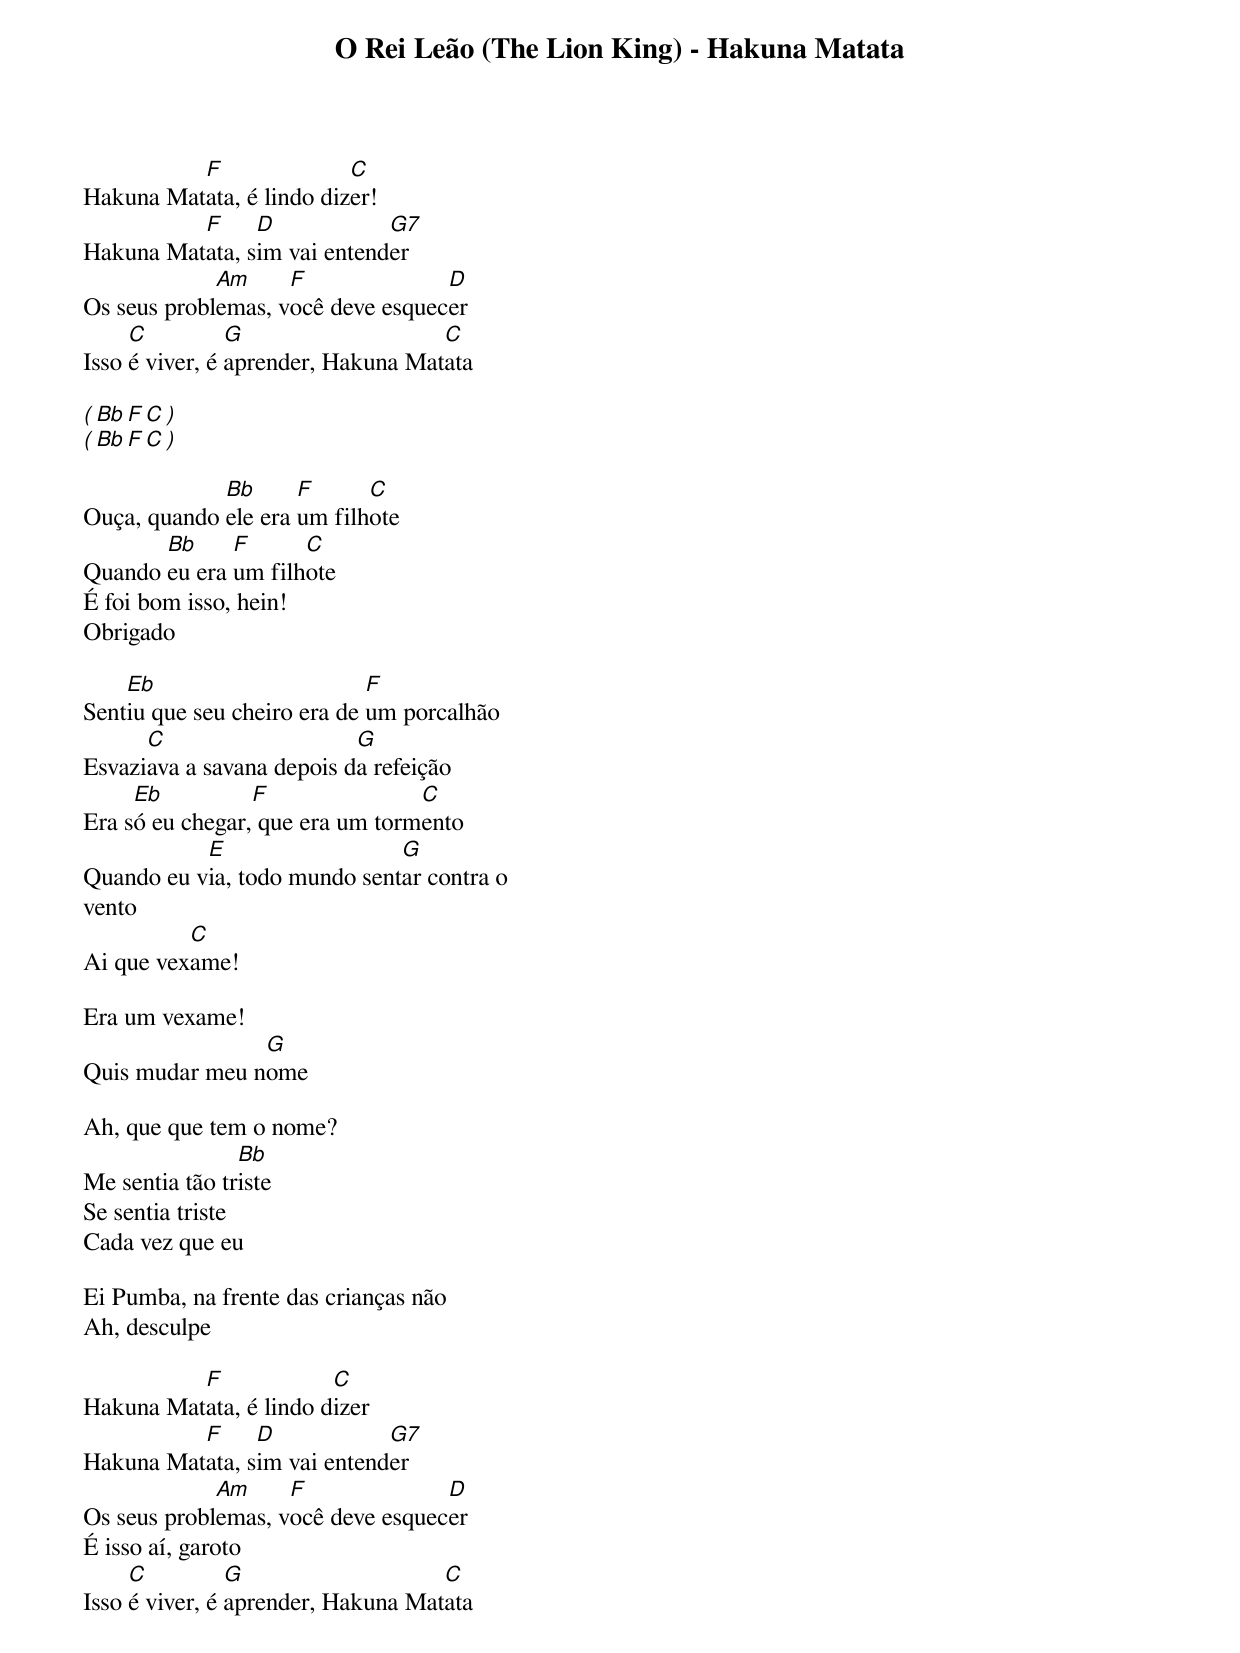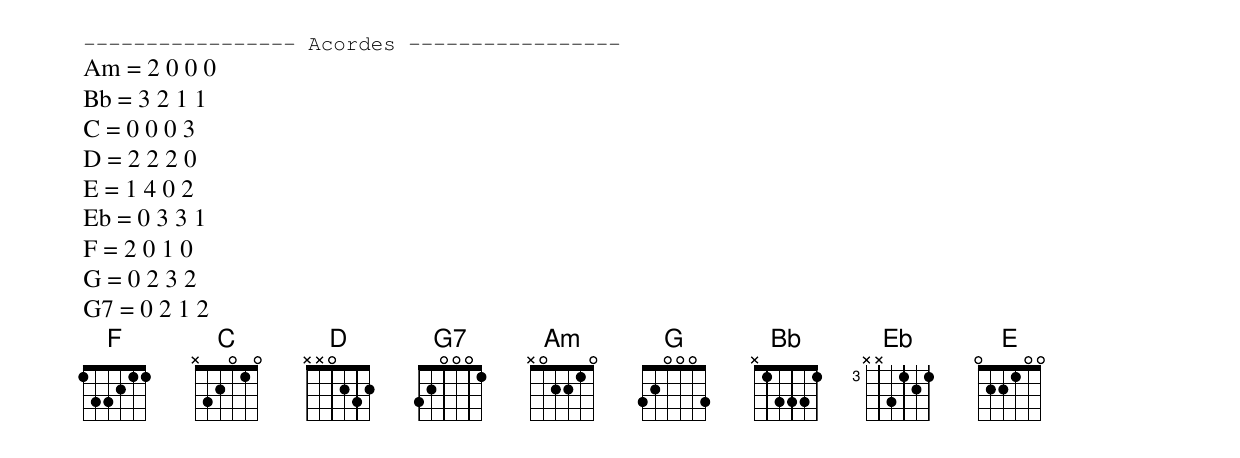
O Rei Leão (The Lion King) - Hakuna Matata

          F               C
Hakuna Matata, é lindo dizer!
          F     D            G7
Hakuna Matata, sim vai entender
             Am     F              D
Os seus problemas, você deve esquecer
     C          G                   C
Isso é viver, é aprender, Hakuna Matata

( Bb  F  C )
( Bb  F  C )

             Bb      F      C
Ouça, quando ele era um filhote
       Bb     F      C
Quando eu era um filhote
É foi bom isso, hein!
Obrigado

    Eb                       F
Sentiu que seu cheiro era de um porcalhão
      C                    G
Esvaziava a savana depois da refeição
     Eb          F               C
Era só eu chegar, que era um tormento
           E                  G
Quando eu via, todo mundo sentar contra o
vento
          C
Ai que vexame!

Era um vexame!
                G
Quis mudar meu nome

Ah, que que tem o nome?
                Bb
Me sentia tão triste
Se sentia triste
Cada vez que eu

Ei Pumba, na frente das crianças não
Ah, desculpe

          F             C
Hakuna Matata, é lindo dizer
          F     D            G7
Hakuna Matata, sim vai entender
             Am     F              D
Os seus problemas, você deve esquecer
É isso aí, garoto
     C          G                   C
Isso é viver, é aprender, Hakuna Matata


----------------- Acordes -----------------
Am = 2 0 0 0
Bb = 3 2 1 1
C = 0 0 0 3
D = 2 2 2 0
E = 1 4 0 2
Eb = 0 3 3 1
F = 2 0 1 0
G = 0 2 3 2
G7 = 0 2 1 2
